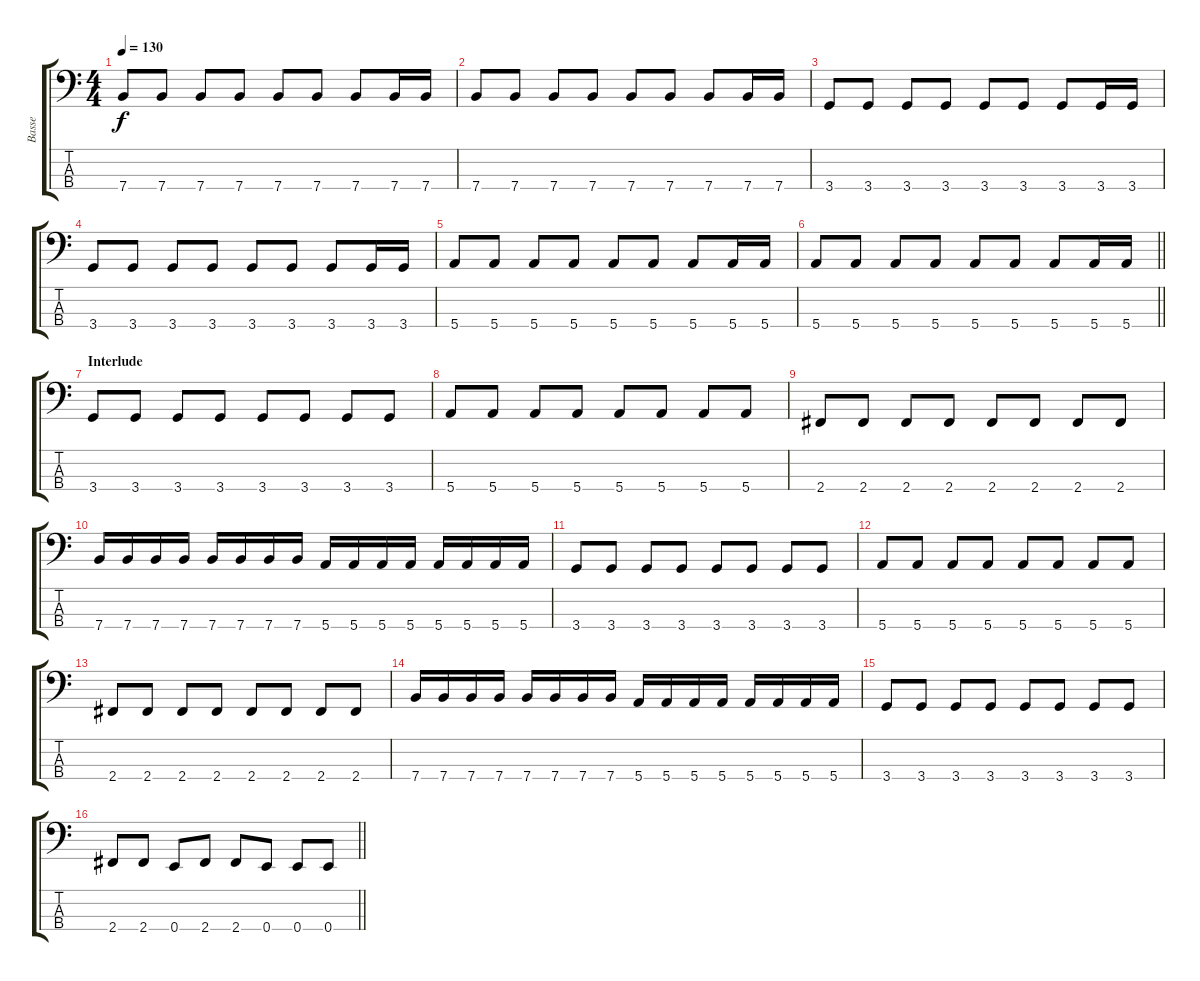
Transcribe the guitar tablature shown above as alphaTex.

\track ("Basse" "Basse") {instrument electricbassfinger}
\staff {score tabs}
\tuning (G2 D2 A1 E1) {hide}
\ts (4 4)
\tempo 130
\clef f4
\ks c
7.4.8{dy f} 7.4.8 7.4.8 7.4.8 7.4.8 7.4.8 7.4.8 7.4.16 7.4.16 |
7.4.8 7.4.8 7.4.8 7.4.8 7.4.8 7.4.8 7.4.8 7.4.16 7.4.16 |
3.4.8 3.4.8 3.4.8 3.4.8 3.4.8 3.4.8 3.4.8 3.4.16 3.4.16 |
3.4.8 3.4.8 3.4.8 3.4.8 3.4.8 3.4.8 3.4.8 3.4.16 3.4.16 |
5.4.8 5.4.8 5.4.8 5.4.8 5.4.8 5.4.8 5.4.8 5.4.16 5.4.16 |
\barLineRight lightlight
5.4.8 5.4.8 5.4.8 5.4.8 5.4.8 5.4.8 5.4.8 5.4.16 5.4.16 |
\section ("" "Interlude")
3.4.8 3.4.8 3.4.8 3.4.8 3.4.8 3.4.8 3.4.8 3.4.8 |
5.4.8 5.4.8 5.4.8 5.4.8 5.4.8 5.4.8 5.4.8 5.4.8 |
2.4.8 2.4.8 2.4.8 2.4.8 2.4.8 2.4.8 2.4.8 2.4.8 |
7.4.16 7.4.16 7.4.16 7.4.16 7.4.16 7.4.16 7.4.16 7.4.16 5.4.16 5.4.16 5.4.16 5.4.16 5.4.16 5.4.16 5.4.16 5.4.16 |
3.4.8 3.4.8 3.4.8 3.4.8 3.4.8 3.4.8 3.4.8 3.4.8 |
5.4.8 5.4.8 5.4.8 5.4.8 5.4.8 5.4.8 5.4.8 5.4.8 |
2.4.8 2.4.8 2.4.8 2.4.8 2.4.8 2.4.8 2.4.8 2.4.8 |
7.4.16 7.4.16 7.4.16 7.4.16 7.4.16 7.4.16 7.4.16 7.4.16 5.4.16 5.4.16 5.4.16 5.4.16 5.4.16 5.4.16 5.4.16 5.4.16 |
3.4.8 3.4.8 3.4.8 3.4.8 3.4.8 3.4.8 3.4.8 3.4.8 |
\barLineRight lightlight
2.4.8 2.4.8 0.4.8 2.4.8 2.4.8 0.4.8 0.4.8 0.4.8
